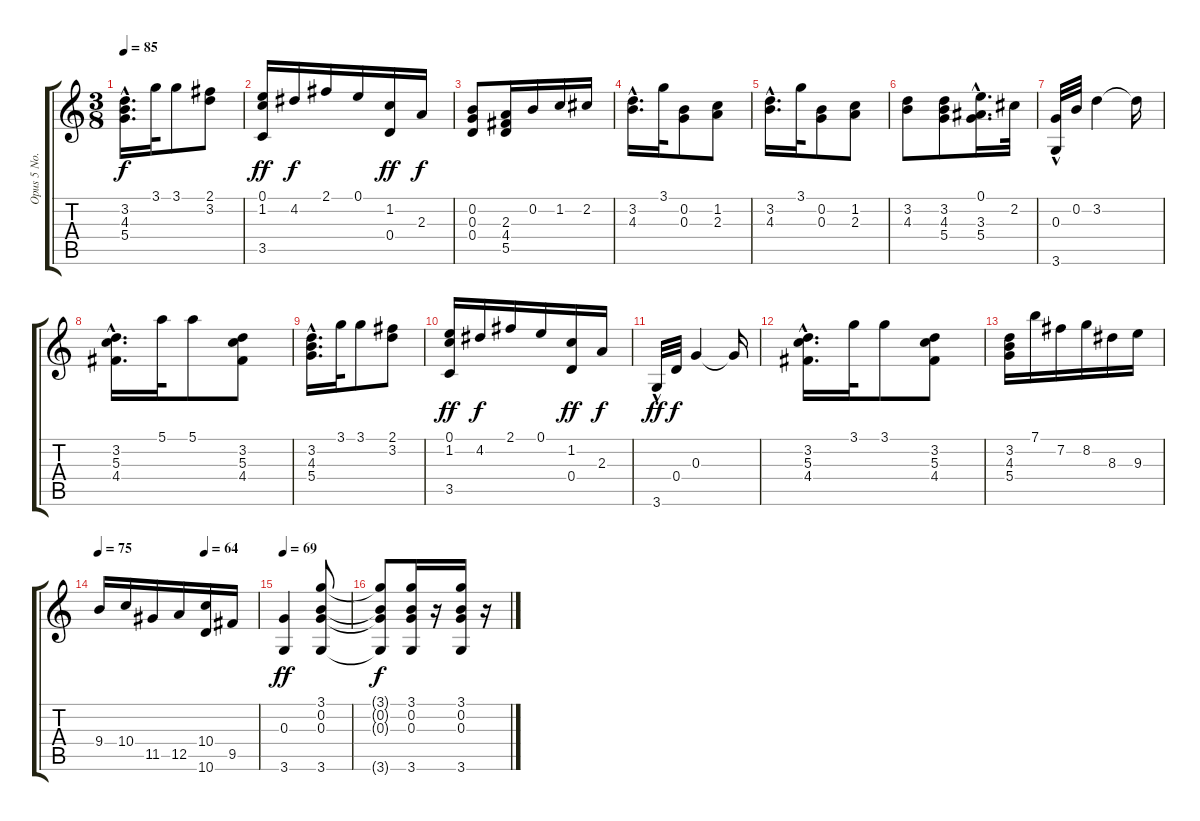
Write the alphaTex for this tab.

\track ("Opus 5 No. 8" "Opus 5 No.") {instrument acousticguitarnylon}
\staff {score tabs}
\tuning (E4 B3 G3 D3 A2 E2) {hide}
\ts (3 8)
\tempo 85
\clef g2
\ks c
(3.2{hac} 4.3 5.4).16{d dy f} 3.1.32 3.1.8 (2.1 3.2).8 |
(0.1 1.2 3.5).16{dy ff} 4.2.16{dy f} 2.1.16 0.1.16 (1.2 0.4).16{dy ff} 2.3.16{dy f} |
(0.2 0.3 0.4).8 (2.3 4.4 5.5).16 0.2.16 1.2.16 2.2.16 |
(3.2{hac} 4.3).16{d} 3.1.32 (0.2 0.3).8 (1.2 2.3).8 |
(3.2{hac} 4.3).16{d} 3.1.32 (0.2 0.3).8 (1.2 2.3).8 |
(3.2 4.3).8 (3.2 4.3 5.4).8 (0.1{hac} 3.3 5.4).16{d} 2.2.32 |
(0.3{hac} 3.6{hac}).32 0.2.32 3.2.4 3.2{t}.16 |
(3.2{hac} 5.3 4.4).16{d} 5.1.32 5.1.8 (3.2 5.3 4.4).8 |
(3.2{hac} 4.3 5.4).16{d} 3.1.32 3.1.8 (2.1 3.2).8 |
(0.1 1.2 3.5).16{dy ff} 4.2.16{dy f} 2.1.16 0.1.16 (1.2 0.4).16{dy ff} 2.3.16{dy f} |
3.6{hac}.32{dy ff} 0.4.32{dy f} 0.3.4 0.3{t}.16 |
(3.2{hac} 5.3 4.4).16{d} 3.1.32 3.1.8 (3.2 5.3 4.4).8 |
(3.2 4.3 5.4).16 7.1.16 7.2.16 8.2.16 8.3.16 9.3.16 |
\tempo 75
\tempo (64 0.6666666666666666)
9.4.16 10.4.16 11.5.16 12.5.16 (10.4 10.6).16 9.5.16 |
\tempo 69
(0.3 3.6).4{dy ff} (3.1 0.2 0.3 3.6).8 |
(3.1{t} 0.2{t} 0.3{t} 3.6{t}).8{dy f} (3.1 0.2 0.3 3.6).16 r.16 (3.1 0.2 0.3 3.6).16 r.16
